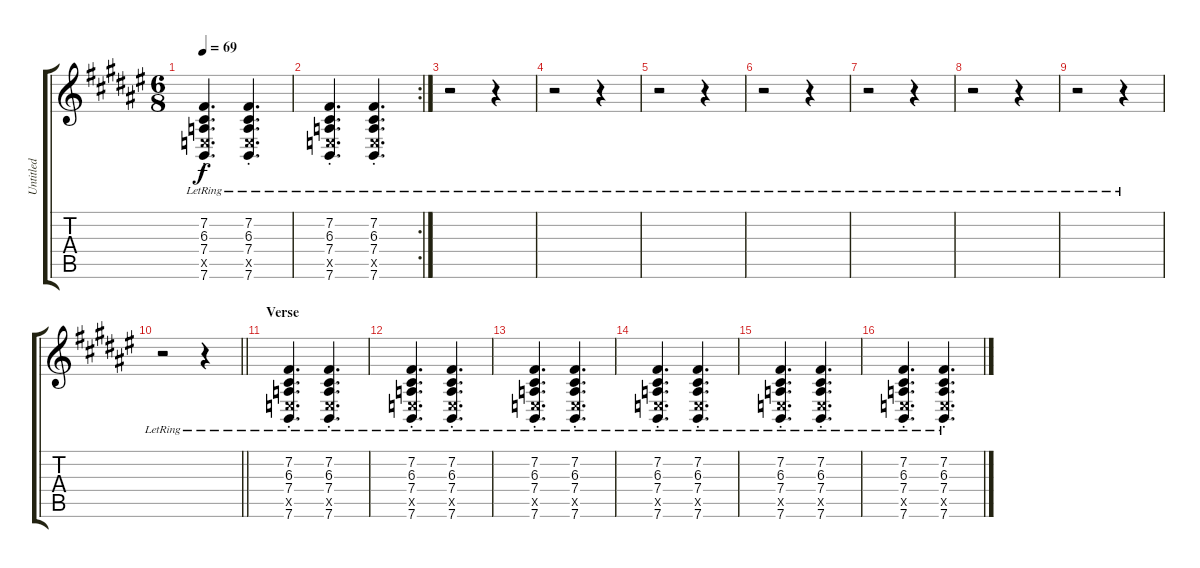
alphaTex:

\track ("Untitled" "Untitled") {instrument electricpiano1}
\staff {score tabs}
\tuning (E4 B3 G3 D3 A2 E2) {hide}
\ts (6 8)
\tempo 69
\clef g2
\ks d#minor
(7.2{st lr} 6.3{st lr} 7.4{st lr} 7.5{st x} 7.6{st lr}).4{d dy f} (7.2{st lr} 6.3{st lr} 7.4{st lr} 7.5{st x} 7.6{st lr}).4{d} |
\rc 2
(7.2{st lr} 6.3{st lr} 7.4{st lr} 7.5{st x} 7.6{st lr}).4{d} (7.2{st lr} 6.3{st lr} 7.4{st lr} 7.5{st x} 7.6{st lr}).4{d} |
r.2 r.4 |
r.2 r.4 |
r.2 r.4 |
r.2 r.4 |
r.2 r.4 |
r.2 r.4 |
r.2 r.4 |
\barLineRight lightlight
r.2 r.4 |
\section ("" "Verse")
(7.2{st lr} 6.3{st lr} 7.4{st lr} 7.5{st x} 7.6{st lr}).4{d} (7.2{st lr} 6.3{st lr} 7.4{st lr} 7.5{st x} 7.6{st lr}).4{d} |
(7.2{st lr} 6.3{st lr} 7.4{st lr} 7.5{st x} 7.6{st lr}).4{d} (7.2{st lr} 6.3{st lr} 7.4{st lr} 7.5{st x} 7.6{st lr}).4{d} |
(7.2{st lr} 6.3{st lr} 7.4{st lr} 7.5{st x} 7.6{st lr}).4{d} (7.2{st lr} 6.3{st lr} 7.4{st lr} 7.5{st x} 7.6{st lr}).4{d} |
(7.2{st lr} 6.3{st lr} 7.4{st lr} 7.5{st x} 7.6{st lr}).4{d} (7.2{st lr} 6.3{st lr} 7.4{st lr} 7.5{st x} 7.6{st lr}).4{d} |
(7.2{st lr} 6.3{st lr} 7.4{st lr} 7.5{st x} 7.6{st lr}).4{d} (7.2{st lr} 6.3{st lr} 7.4{st lr} 7.5{st x} 7.6{st lr}).4{d} |
(7.2{st lr} 6.3{st lr} 7.4{st lr} 7.5{st x} 7.6{st lr}).4{d} (7.2{st lr} 6.3{st lr} 7.4{st lr} 7.5{st x} 7.6{st lr}).4{d}
